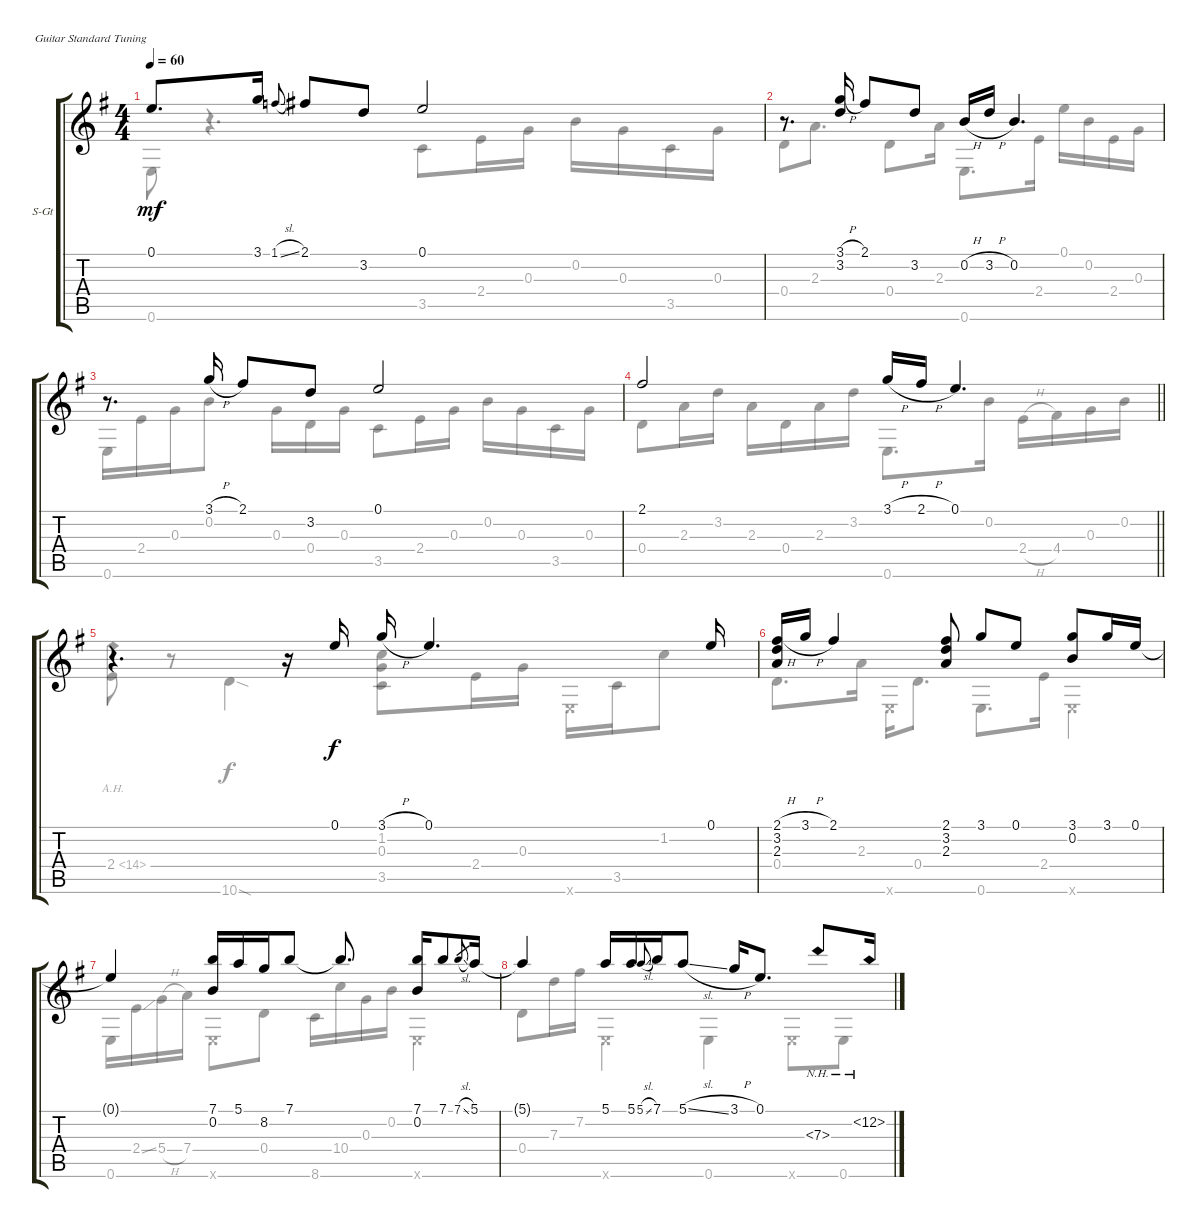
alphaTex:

\defaultSystemsLayout 4
\bracketExtendMode groupsimilarinstruments
\firstSystemTrackNameOrientation horizontal
\otherSystemsTrackNameOrientation horizontal
\track ("Steel Guitar" "S-Gt") {instrument acousticguitarsteel}
\staff {score tabs}
\tuning (E4 B3 G3 D3 A2 E2)
\voice
\ts (4 4)
\tempo 60
\clef g2
\ks g
0.1{t}.8{d dy mf} 3.1.16 1.1{sl}.8{gr onbeat} 2.1.8 3.2.8 0.1.2 |
\scale
0.556032 r.8{d} (3.1{h} 3.2).16 2.1.8 3.2.8 0.2{h}.16 3.2{h}.16 0.2.4{d} |
\scale
0.44406 r.8{d} 3.1{h}.16 2.1.8 3.2.8 0.1.2 |
\scale
0.51315
\barLineRight lightlight
2.1.2 3.1{h}.16 2.1{h}.16 0.1.4{d} |
\scale
0.486758 r.4{d} r.16 0.1.16{dy f} 3.1{h}.16 0.1.4{d} 0.1.16 |
\scale
0.524339 (2.1{h} 3.2 2.3).16 3.1{h}.16 2.1.4 (2.1 3.2 2.3).8 3.1.8 0.1.8 (3.1 0.2).8 3.1.16 0.1.16 |
\scale
0.475527 0.1{t}.4 (7.1 0.2).16 5.1.16 8.2.16 7.1.8 7.1{t}.8{d} (7.1 0.2).16 7.1.8 7.1{sl}.8{gr} 5.1.16 |
\scale
0.5942 5.1{t}.4 5.1.16 5.1.16 5.1{sl}.8{gr onbeat} 7.1.16 5.1{sl}.8 3.1{h}.16 0.1.8{d} 7.3{nh}.8 12.2{nh}.16
\voice
\clef g2
\ottava regular
\simile none
\ks g
0.6.8{dy mf} r.4{d} 3.5.8 2.4.16 0.3.16 0.2.16 0.3.16 3.5.16 0.3.16 |
\scale
0.556032 0.4.8 2.3.8{d} 0.4.8 2.3.16 0.6.8{d} 2.4.16 0.1.16 0.2.16 2.4.16 0.3.16 |
\scale
0.44406 0.6.16 2.4.16 0.3.16 0.2.8 0.3.16 0.4.16 0.3.16 3.5.8 2.4.16 0.3.16 0.2.16 0.3.16 3.5.16 0.3.16 |
\scale
0.51315
\barLineRight lightlight
0.4.8 2.3.16 3.2.16 2.3.16 0.4.16 2.3.16 3.2.16 0.6.8{d} 0.2.16 2.4{h}.16 4.4.16 0.3.16 0.2.16 |
\scale
0.486758 2.4{ah 12}.8 r.8 10.6{sod}.4{dy f} (3.5 1.2 0.3).8 2.4.16 0.3.16 0.6{x}.16 3.5.16 1.2.8 |
\scale
0.524339 0.4.8{d} 2.3.16 0.6{x}.16 0.4.8{d} 0.6.8{d} 2.4.16 0.6{x}.4 |
\scale
0.475527 0.6.16 2.4{ss}.16 5.4{h}.16 7.4.16 0.6{x}.8 0.4.8 8.6.16 10.4.16 0.3.16 0.2.16 0.6{x}.4 |
\scale
0.5942 0.4.8 7.3.16 7.2.16 0.6{x}.4 0.6.4 0.6{x}.8 0.6.8
